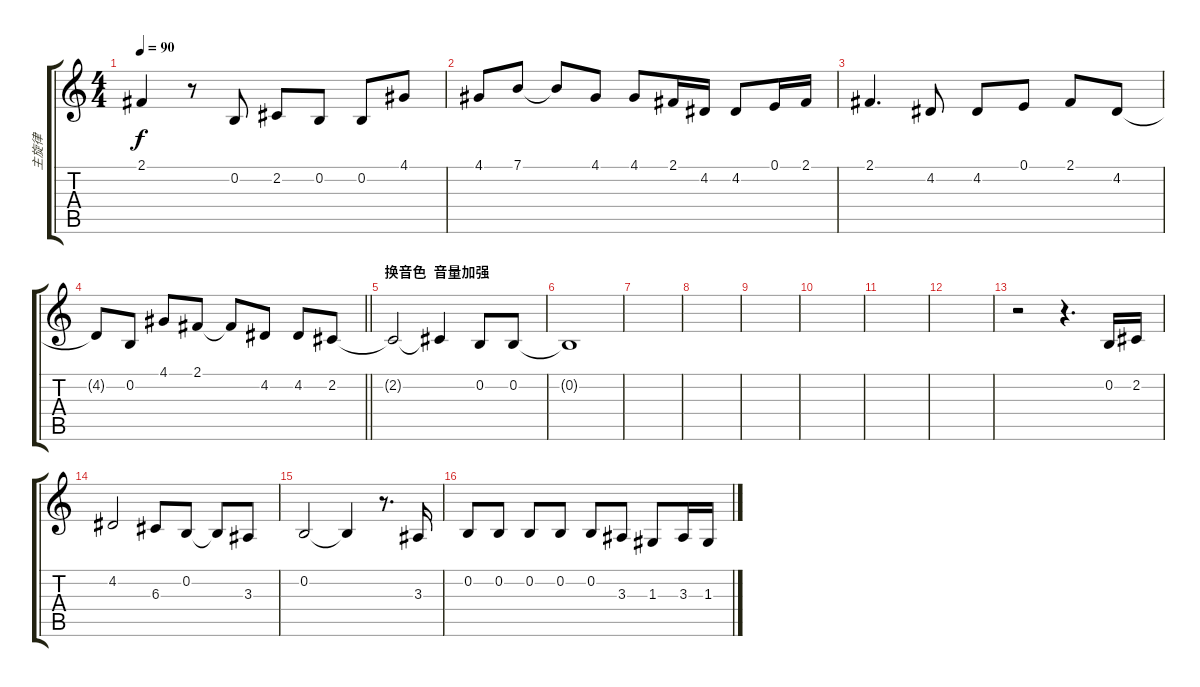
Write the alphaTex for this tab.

\track ("主旋律" "主旋律") {instrument pad8sweep}
\staff {score tabs}
\tuning (E4 B3 G3 D3 A2 E2) {hide}
\ts (4 4)
\tempo 90
\clef g2
\ks c
2.1{t}.4{dy f} r.8 0.2.8 2.2.8 0.2.8 0.2.8 4.1.8 |
4.1.8 7.1.8 7.1{t}.8 4.1.8 4.1.8 2.1.16 4.2.16 4.2.8 0.1.16 2.1.16 |
2.1.4{d} 4.2.8 4.2.8 0.1.8 2.1.8 4.2.8 |
\barLineRight lightlight
4.2{t}.8 0.2.8 4.1.8 2.1.8 2.1{t}.8 4.2.8 4.2.8 2.2.8 |
\section ("" "换音色  音量加强")
2.2{t}.2 2.2{t}.4 0.2.8 0.2.8 |
0.2{t}.1 |
|
|
|
|
|
|
r.2 r.4{d} 0.2.16 2.2.16 |
4.2.2 6.3.8 0.2.8 0.2{t}.8 3.3.8 |
0.2.2 0.2{t}.4 r.8{d} 3.3.16 |
0.2.8 0.2.8 0.2.8 0.2.8 0.2.8 3.3.8 1.3.8 3.3.16 1.3.16
